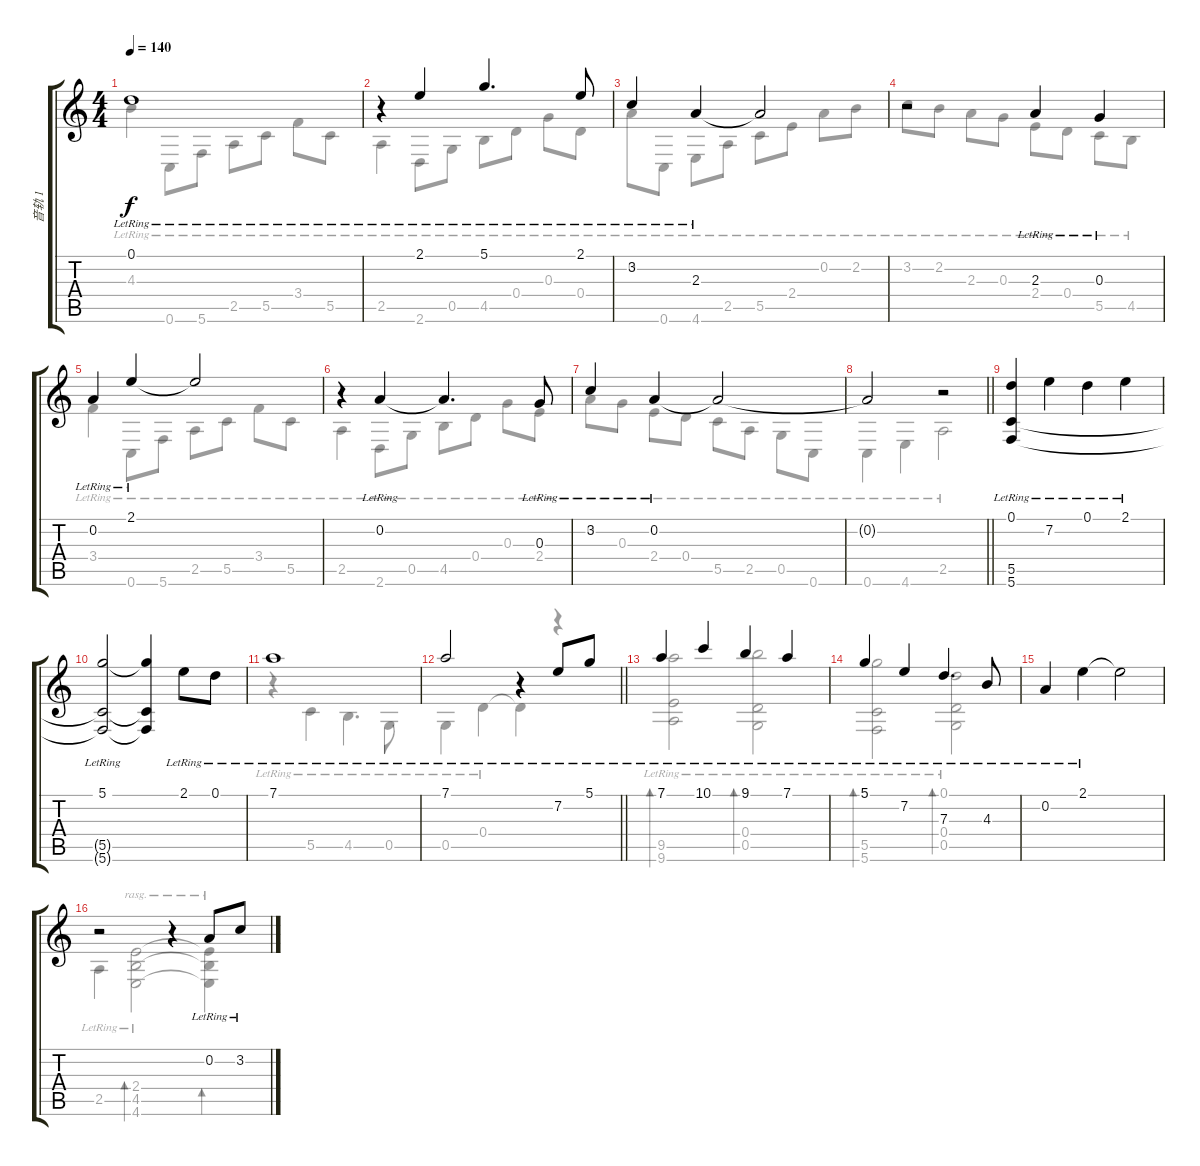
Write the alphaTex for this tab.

\track ("音轨 1" "音轨 1") {instrument acousticguitarsteel}
\staff {score tabs}
\tuning (D4 A3 G3 D3 G2 C2) {hide}
\voice
\ts (4 4)
\tempo 140
\clef g2
\ks c
0.1{lr}.1{dy f} |
r.4 2.1{lr}.4 5.1{lr}.4{d} 2.1{lr}.8 |
3.2{lr}.4 2.3{lr}.4 2.3{t}.2 |
r.2 2.3{lr}.4 0.3{lr}.4 |
0.2{lr}.4 2.1{lr}.4 2.1{t}.2 |
r.4 0.2{lr}.4 0.2{t}.4{d} 0.3{lr}.8 |
3.2{lr}.4 0.2{lr}.4 0.2{t}.2 |
\barLineRight lightlight
0.2{t}.2 r.2 |
(0.1{lr} 5.5{lr} 5.6{lr}).4 7.2{lr}.4 0.1{lr}.4 2.1{lr}.4 |
(5.1{lr} 5.5{t} 5.6{t}).2 (5.1{t} 5.5{t} 5.6{t}).4 2.1{lr}.8 0.1{lr}.8 |
7.1{lr}.1 |
\barLineRight lightlight
7.1{lr}.2 r.4 7.2{lr}.8 5.1{lr}.8 |
7.1{lr}.4 10.1{lr}.4 9.1{lr}.4 7.1{lr}.4 |
5.1{lr}.4 7.2{lr}.4 7.3{lr}.4{d} 4.3{lr}.8 |
0.2{lr}.4 2.1{lr}.4 2.1{t}.2 |
r.2 r.4 0.2{lr}.8 3.2{lr}.8
\voice
\clef g2
\ottava regular
\simile none
\ks c
4.3{lr}.4{dy f} 0.6{lr}.8 5.6{lr}.8 2.5{lr}.8 5.5{lr}.8 3.4{lr}.8 5.5{lr}.8 |
2.5{lr}.4 2.6{lr}.8 0.5{lr}.8 4.5{lr}.8 0.4{lr}.8 0.3{lr}.8 0.4{lr}.8 |
0.2{lr}.8 0.6{lr}.8 4.6{lr}.8 2.5{lr}.8 5.5{lr}.8 2.4{lr}.8 0.2{lr}.8 2.2{lr}.8 |
3.2{lr}.8 2.2{lr}.8 2.3{lr}.8 0.3{lr}.8 2.4{lr}.8 0.4{lr}.8 5.5{lr}.8 4.5{lr}.8 |
3.4{lr}.4 0.6{lr}.8 5.6{lr}.8 2.5{lr}.8 5.5{lr}.8 3.4{lr}.8 5.5{lr}.8 |
2.5{lr}.4 2.6{lr}.8 0.5{lr}.8 4.5{lr}.8 0.4{lr}.8 0.3{lr}.8 2.4{lr}.8 |
0.2{lr}.8 0.3{lr}.8 2.4{lr}.8 0.4{lr}.8 5.5{lr}.8 2.5{lr}.8 0.5{lr}.8 0.6{lr}.8 |
\barLineRight lightlight
0.6{lr}.4 4.6{lr}.4 2.5{lr}.2 |
|
|
r.4 5.5{lr}.4 4.5{lr}.4{d} 0.5{lr}.8 |
\barLineRight lightlight
0.5{lr}.4 0.4{lr}.4 0.4{t}.4 r.4 |
(7.1{lr} 9.5{lr} 9.6{lr}).2{bd 60} (9.1{lr} 0.4{lr} 0.5{lr}).2{bd 60} |
(5.1{lr} 5.5{lr} 5.6{lr}).2{bd 60} (0.1{lr} 0.4{lr} 0.5{lr}).2{bd 60} |
|
2.5{lr}.4 (2.4{lr} 4.5{lr} 4.6{lr}).2{bd 240 rasg ii} (2.4{t} 4.5{t} 4.6{t}).4{bd 240 rasg ii}
